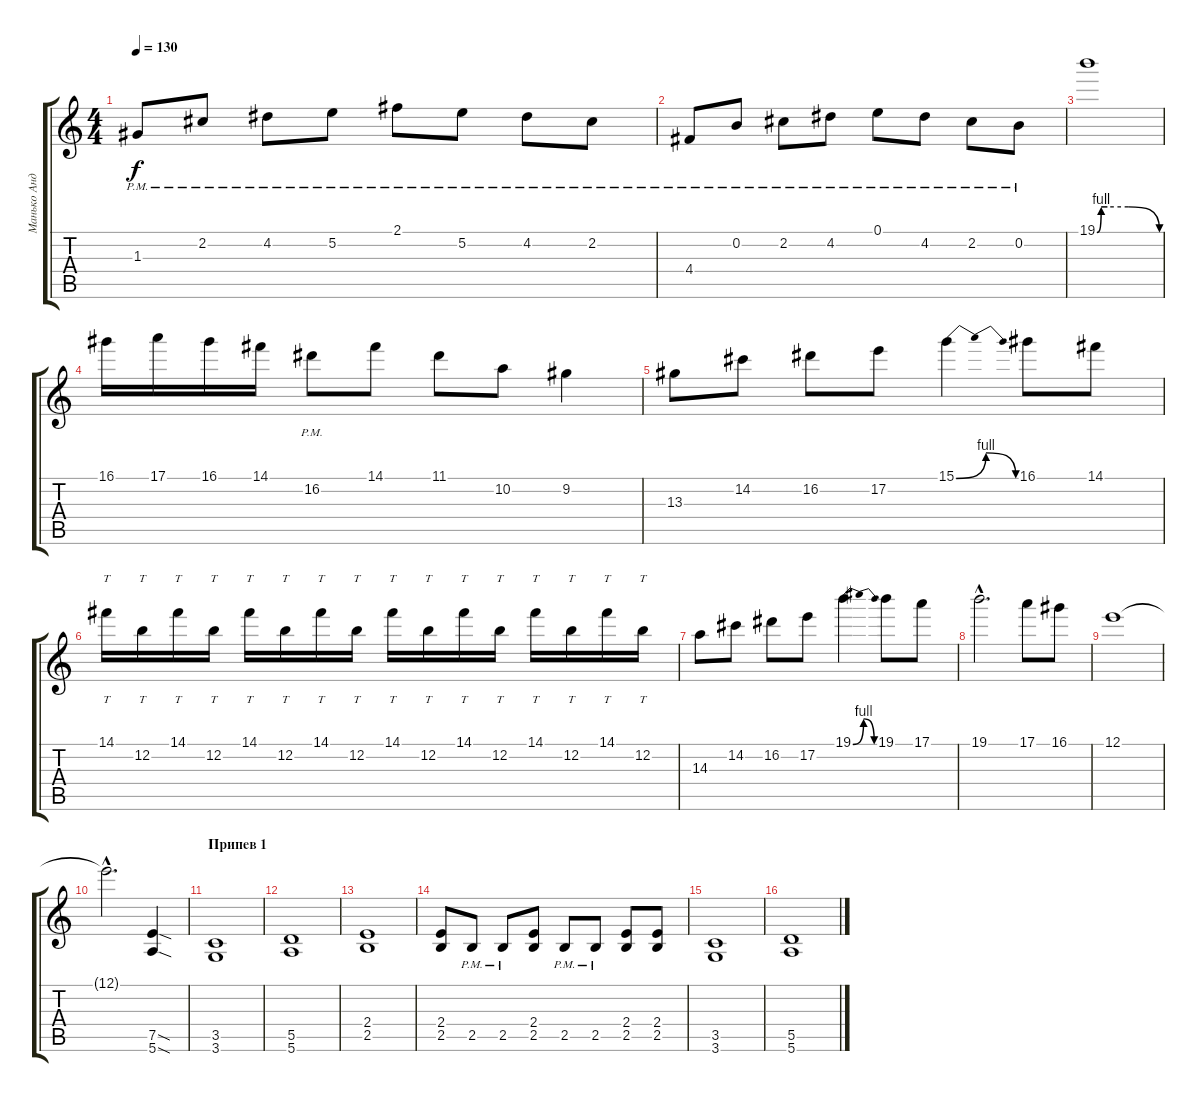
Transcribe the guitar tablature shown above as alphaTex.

\track ("Манько Андрей" "Манько Анд") {instrument distortionguitar}
\staff {score tabs}
\tuning (E4 B3 G3 D3 A2 E2) {hide}
\ts (4 4)
\tempo 130
\clef g2
\ks c
1.3{pm}.8{dy f} 2.2{pm}.8 4.2{pm}.8 5.2{pm}.8 2.1{pm}.8 5.2{pm}.8 4.2{pm}.8 2.2{pm}.8 |
4.4{pm}.8 0.2{pm}.8 2.2{pm}.8 4.2{pm}.8 0.1{pm}.8 4.2{pm}.8 2.2{pm}.8 0.2{pm}.8 |
19.1{be (custom 0 0 4 4 10 4 30 4 60 0)}.1 |
16.1.16 17.1.16 16.1.16 14.1.16 16.2{pm}.8 14.1.8 11.1.8 10.2.8 9.2.4 |
13.3.8 14.2.8 16.2.8 17.2.8 15.1{be (bendrelease 0 0 11 4 30 4 60 0)}.4 16.1.8 14.1.8 |
14.1.16{tt} 12.2.16{tt} 14.1.16{tt} 12.2.16{tt} 14.1.16{tt} 12.2.16{tt} 14.1.16{tt} 12.2.16{tt} 14.1.16{tt} 12.2.16{tt} 14.1.16{tt} 12.2.16{tt} 14.1.16{tt} 12.2.16{tt} 14.1.16{tt} 12.2.16{tt} |
14.3.8 14.2.8 16.2.8 17.2.8 19.1{be (bendrelease 0 0 10 4 30 4 60 0)}.4 19.1.8 17.1.8 |
19.1{hac}.2{d} 17.1.8 16.1.8 |
12.1.1 |
12.1{hac t}.2{d} (7.5{sod} 5.6{sod}).4 |
\section ("" "Припев 1")
(3.5 3.6).1 |
(5.5 5.6).1 |
(2.4 2.5).1 |
(2.4 2.5).8 2.5{pm}.8 2.5{pm}.8 (2.4 2.5).8 2.5{pm}.8 2.5{pm}.8 (2.4 2.5).8 (2.4 2.5).8 |
(3.5 3.6).1 |
(5.5 5.6).1
